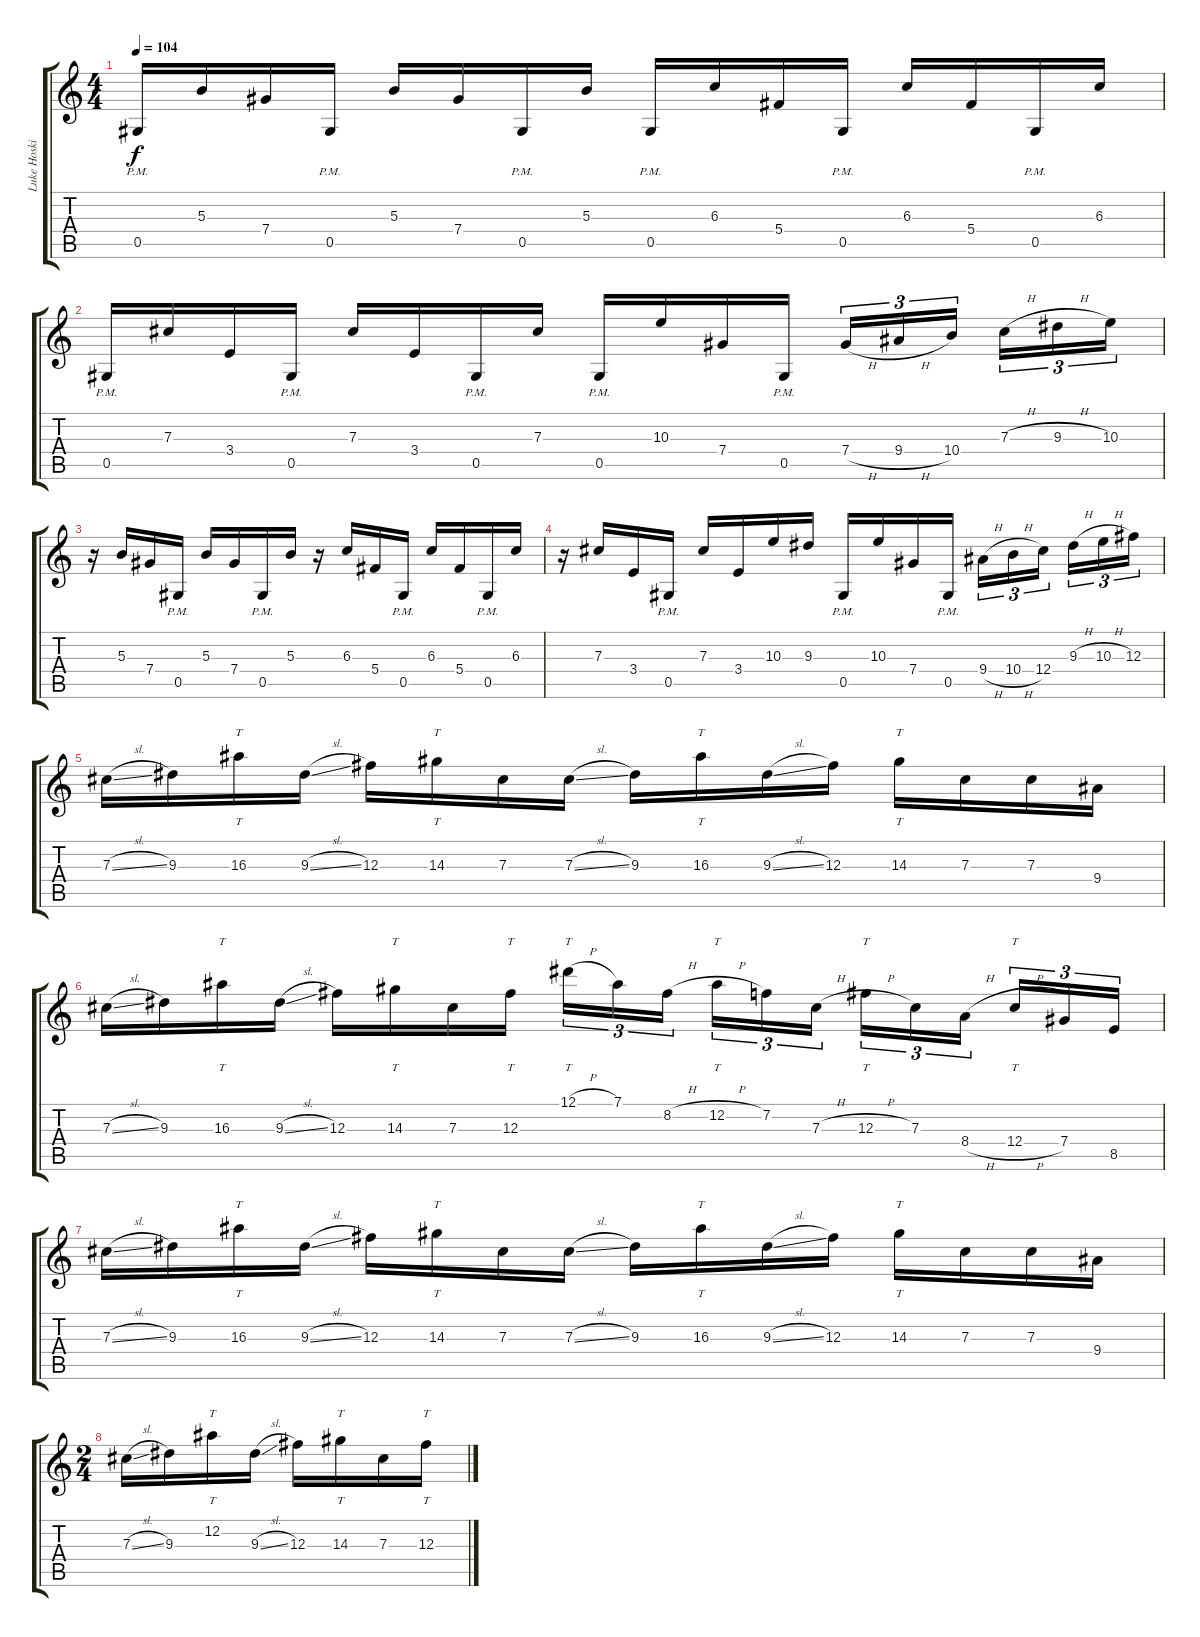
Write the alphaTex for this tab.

\track ("Luke Hoskin" "Luke Hoski") {instrument overdrivenguitar}
\staff {score tabs}
\tuning (Eb4 Bb3 Gb3 Db3 Ab2 Eb2) {hide}
\ts (4 4)
\tempo 104
\clef g2
\ks c
0.5{pm}.16{dy f} 5.3.16 7.4.16 0.5{pm}.16 5.3.16 7.4.16 0.5{pm}.16 5.3.16 0.5{pm}.16 6.3.16 5.4.16 0.5{pm}.16 6.3.16 5.4.16 0.5{pm}.16 6.3.16 |
0.5{pm}.16 7.3.16 3.4.16 0.5{pm}.16 7.3.16 3.4.16 0.5{pm}.16 7.3.16 0.5{pm}.16 10.3.16 7.4.16 0.5{pm}.16 7.4{h}.16{tu (3 2)} 9.4{h}.16{tu (3 2)} 10.4.16{tu (3 2) beam splitsecondary} 7.3{h}.16{tu (3 2)} 9.3{h}.16{tu (3 2)} 10.3.16{tu (3 2)} |
r.16 5.3.16 7.4.16 0.5{pm}.16 5.3.16 7.4.16 0.5{pm}.16 5.3.16 r.16 6.3.16 5.4.16 0.5{pm}.16 6.3.16 5.4.16 0.5{pm}.16 6.3.16 |
r.16 7.3.16 3.4.16 0.5{pm}.16 7.3.16 3.4.16 10.3.16 9.3.16 0.5{pm}.16 10.3.16 7.4.16 0.5{pm}.16 9.4{h}.16{tu (3 2)} 10.4{h}.16{tu (3 2)} 12.4.16{tu (3 2) beam splitsecondary} 9.3{h}.16{tu (3 2)} 10.3{h}.16{tu (3 2)} 12.3.16{tu (3 2)} |
7.3{sl}.16 9.3.16 16.3.16{tt} 9.3{sl}.16 12.3.16 14.3.16{tt} 7.3.16 7.3{sl}.16 9.3.16 16.3.16{tt} 9.3{sl}.16 12.3.16 14.3.16{tt} 7.3.16 7.3.16 9.4.16 |
7.3{sl}.16 9.3.16 16.3.16{tt} 9.3{sl}.16 12.3.16 14.3.16{tt} 7.3.16 12.3.16{tt} 12.1{h}.16{tt tu (3 2)} 7.1.16{tu (3 2)} 8.2{h}.16{tu (3 2) beam splitsecondary} 12.2{h}.16{tt tu (3 2)} 7.2.16{tu (3 2)} 7.3{h}.16{tu (3 2)} 12.3{h}.16{tt tu (3 2)} 7.3.16{tu (3 2)} 8.4{h}.16{tu (3 2) beam splitsecondary} 12.4{h}.16{tt tu (3 2)} 7.4.16{tu (3 2)} 8.5.16{tu (3 2)} |
7.3{sl}.16 9.3.16 16.3.16{tt} 9.3{sl}.16 12.3.16 14.3.16{tt} 7.3.16 7.3{sl}.16 9.3.16 16.3.16{tt} 9.3{sl}.16 12.3.16 14.3.16{tt} 7.3.16 7.3.16 9.4.16 |
\ts (2 4)
7.3{sl}.16 9.3.16 12.2.16{tt} 9.3{sl}.16 12.3.16 14.3.16{tt} 7.3.16 12.3.16{tt}
